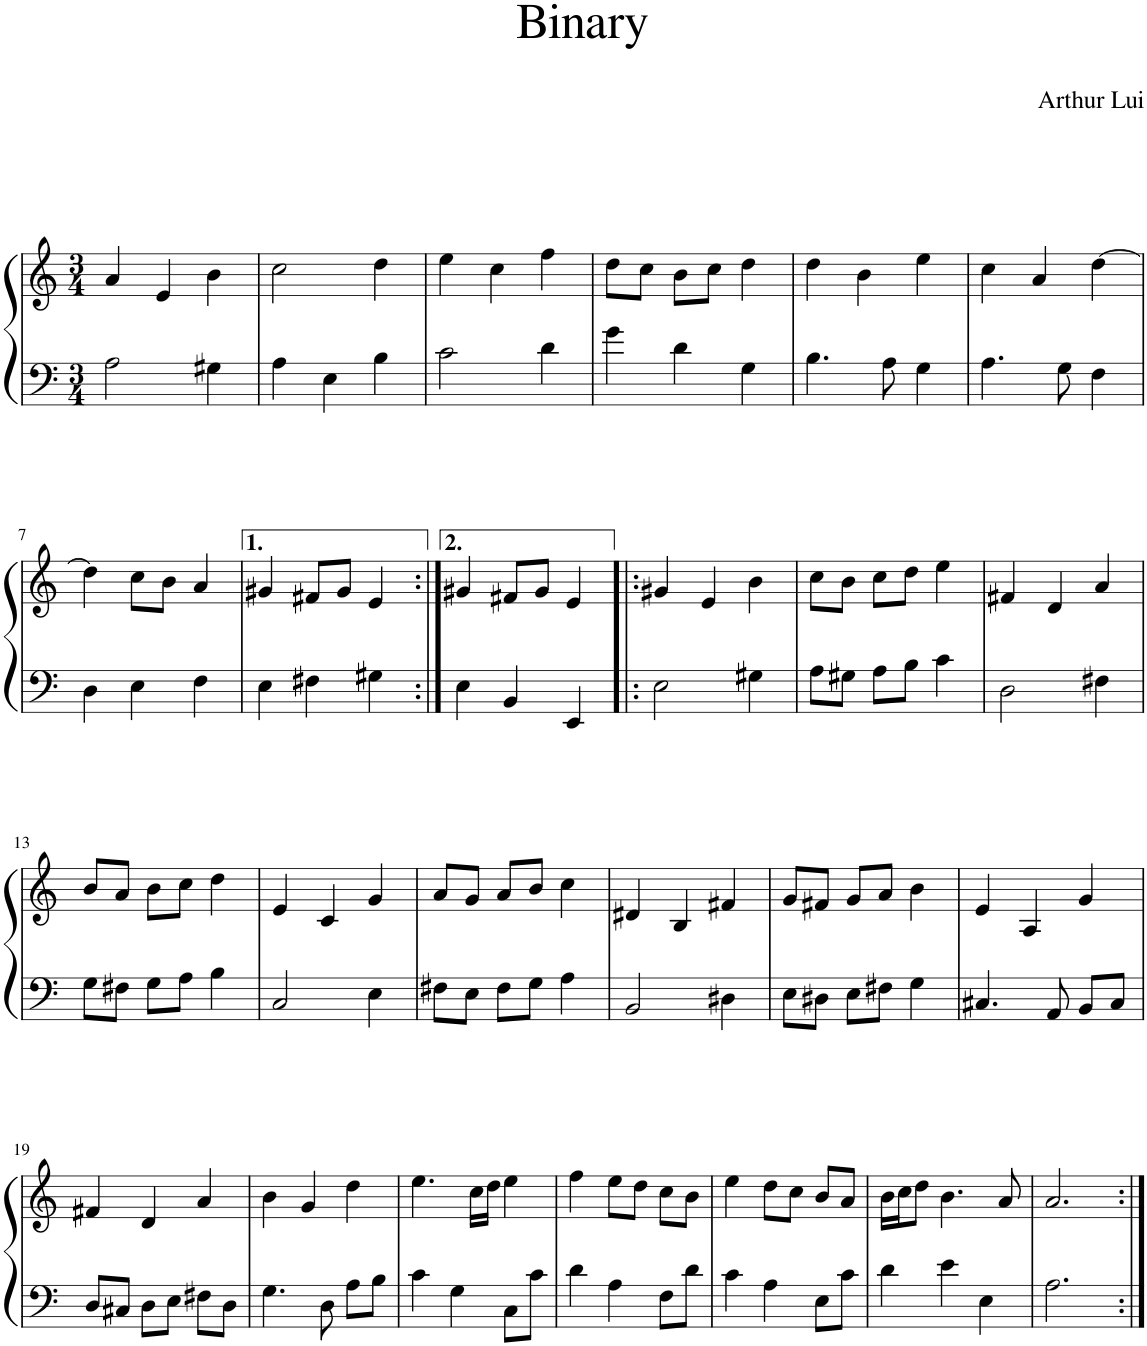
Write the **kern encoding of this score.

**kern	**kern
*part1	*part1
*staff2	*staff1
*I"Piano	*
*I'Pno.	*
*clefF4	*clefG2
*k[]	*k[]
*M3/4	*M3/4
=1	=1
2A\	4a/
.	4e/
4G#X\	4b\
=2	=2
4A\	2cc\
4E\	.
4B\	4dd\
=3	=3
2c\	4ee\
.	4cc\
4d\	4ff\
=4	=4
4g\	8dd\L
.	8cc\J
4d\	8b\L
.	8cc\J
4G\	4dd\
=5	=5
4.B\	4dd\
.	4b\
8A\	.
4G\	4ee\
=6	=6
4.A\	4cc\
.	4a/
8G\	.
4F\	[4dd\
!!LO:LB:g=z
=7	=7
4D\	4dd\]
4E\	8cc\L
.	8b\J
4F\	4a/
=8	=8
4E\	4g#X/
4F#X\	8f#X/L
.	8g#/J
4G#X\	4e/
=9:|!	=9:|!
4E\	4g#X/
4BB/	8f#X/L
.	8g#/J
4EE/	4e/
=10!|:	=10!|:
2E\	4g#X/
.	4e/
4G#X\	4b\
=11	=11
8A\L	8cc\L
8G#X\J	8b\J
8A\L	8cc\L
8B\J	8dd\J
4c\	4ee\
=12	=12
2D\	4f#X/
.	4d/
4F#X\	4a/
!!LO:LB:g=z
=13	=13
8G\L	8b/L
8F#X\J	8a/J
8G\L	8b\L
8A\J	8cc\J
4B\	4dd\
=14	=14
2C/	4e/
.	4c/
4E\	4g/
=15	=15
8F#X\L	8a/L
8E\J	8g/J
8F#\L	8a/L
8G\J	8b/J
4A\	4cc\
=16	=16
2BB/	4d#X/
.	4B/
4D#X\	4f#X/
=17	=17
8E\L	8g/L
8D#X\J	8f#X/J
8E\L	8g/L
8F#X\J	8a/J
4G\	4b\
=18	=18
4.C#X/	4e/
.	4A/
8AA/	.
8BB/L	4g/
8C#/J	.
!!LO:LB:g=z
=19	=19
8D/L	4f#X/
8C#X/J	.
8D\L	4d/
8E\J	.
8F#X\L	4a/
8D\J	.
=20	=20
4.G\	4b\
.	4g/
8D\	.
8A\L	4dd\
8B\J	.
=21	=21
4c\	4.ee\
4G\	.
.	16cc\LL
.	16dd\JJ
8C\L	4ee\
8c\J	.
=22	=22
4d\	4ff\
4A\	8ee\L
.	8dd\J
8F\L	8cc\L
8d\J	8b\J
=23	=23
4c\	4ee\
4A\	8dd\L
.	8cc\J
8E\L	8b/L
8c\J	8a/J
=24	=24
4d\	16b\LL
.	16cc\J
.	8dd\J
4e\	4.b\
4E\	.
.	8a/
=25	=25
2.A\	2.a/
=:|!	=:|!
*-	*-
